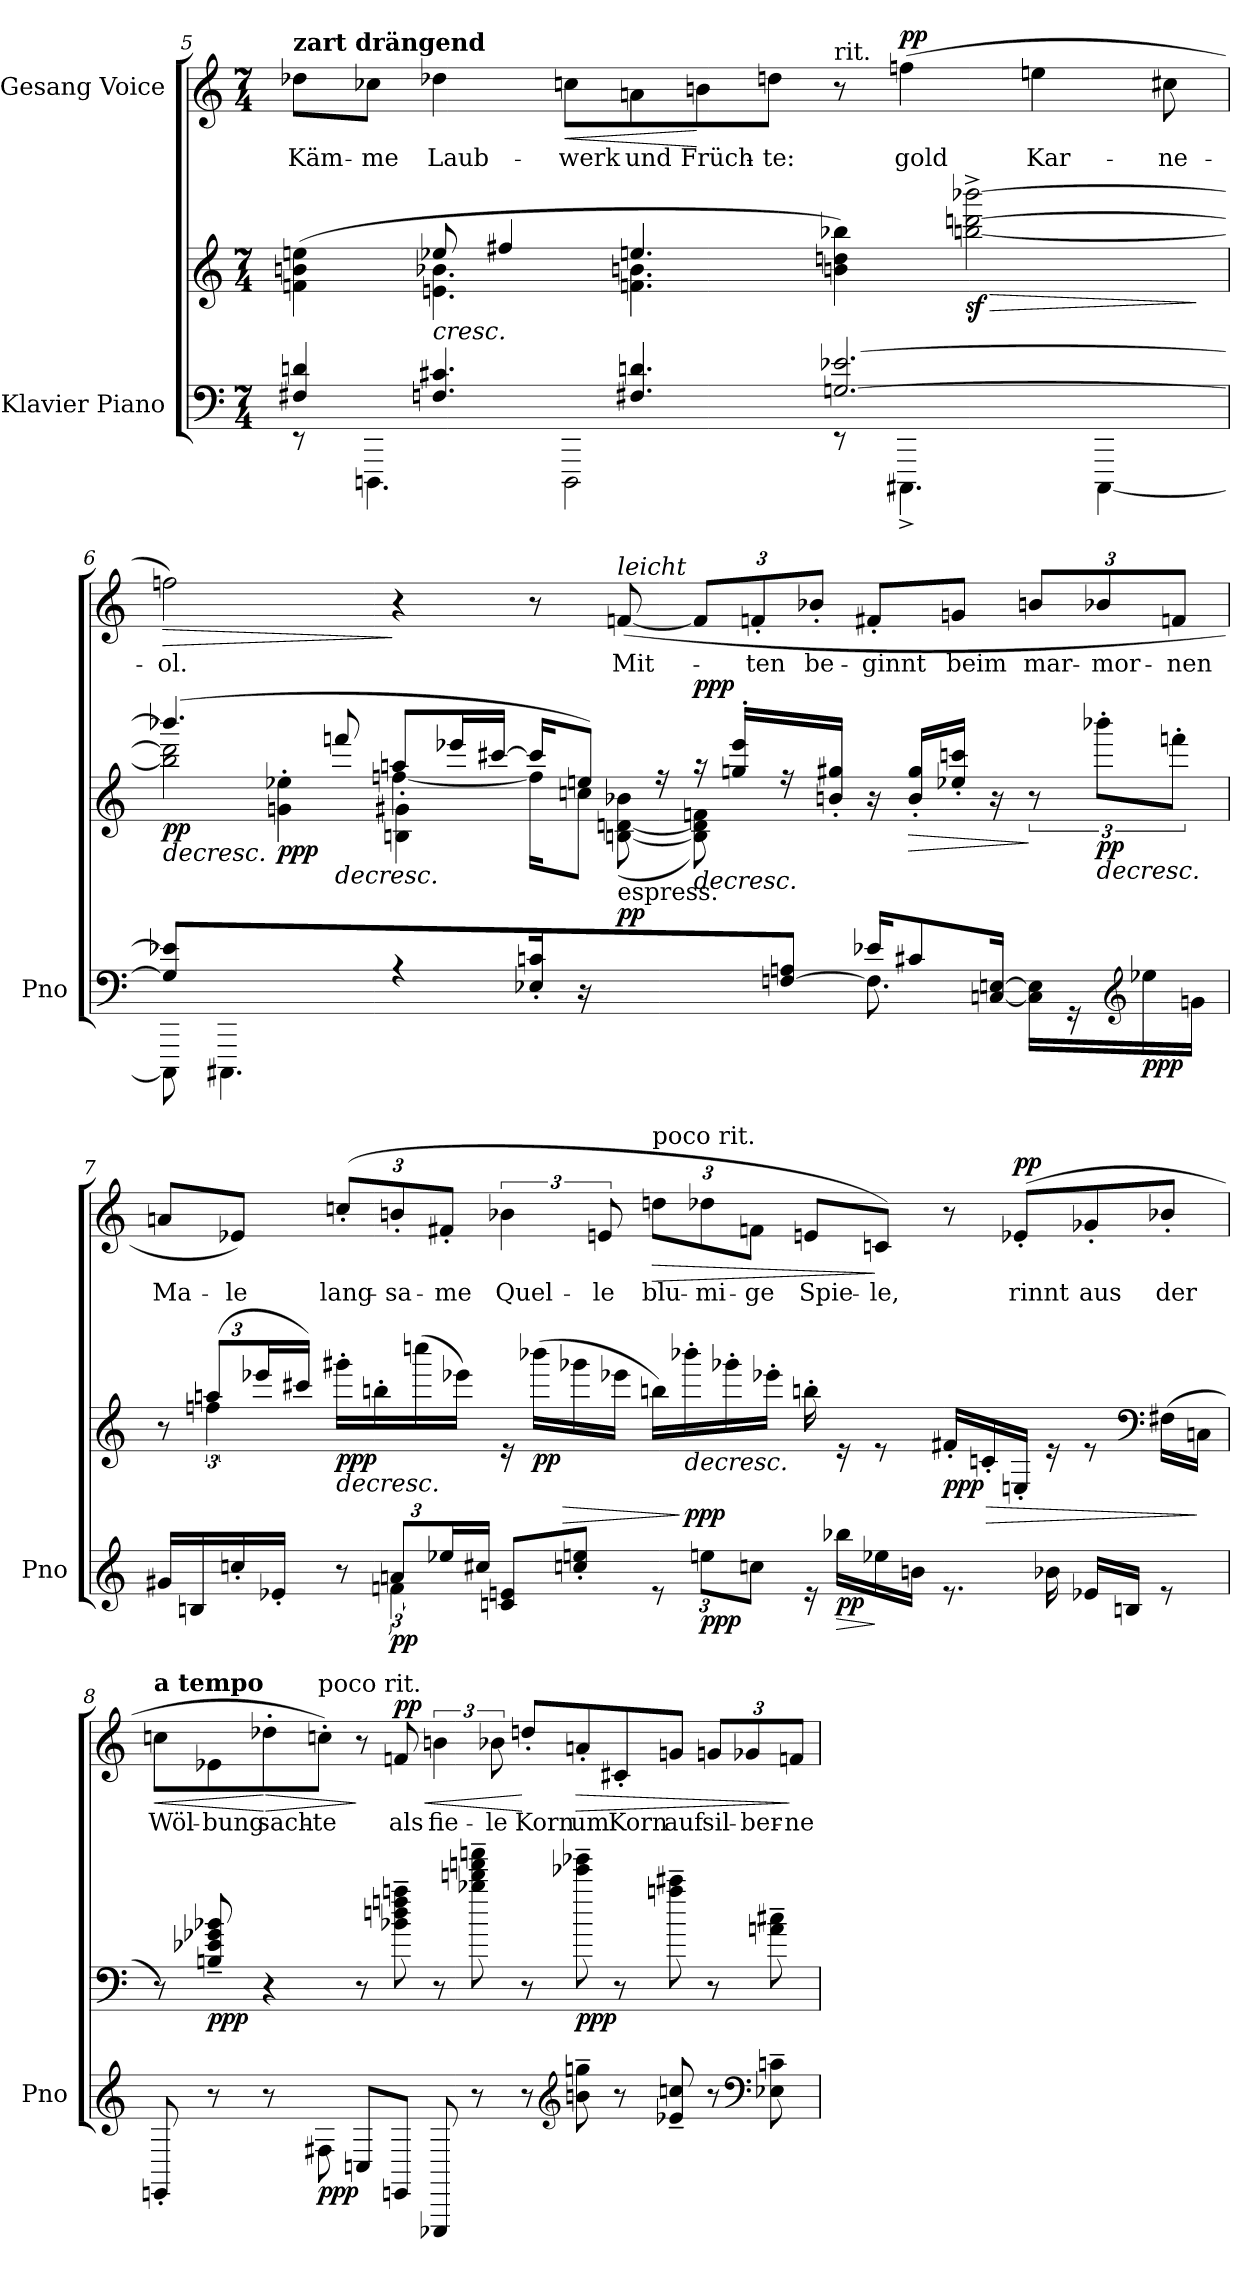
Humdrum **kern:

**kern	**kern	**dynam	**kern	**text	**dynam
*part2	*part2	*part2	*part1	*part1	*part1
*staff3	*staff2	*staff2/3	*staff1	*staff1	*staff1
*I"Klavier Piano	*	*	*I"Gesang Voice	*	*
*I'Pno	*	*	*	*	*
*clefF4	*clefG2	*	*clefG2	*	*
*k[]	*k[]	*	*k[]	*	*
*M7/4	*M7/4	*	*M7/4	*	*
=5	=5	=5	=5	=5	=5
*^	*^	*	*	*	*
!	!	!	!	!	!LO:TX:a:B:t=zart drängend	!	!
!	!	!	!	!	!	!LO:LY:b	!
4F#X/ 4dn/	8rEE	(>4fn\ 4bn\ 4een\	4ryy	.	8dd-X\L	Käm-	.
!	!	!	!	!	!	!LO:LY:b	!
.	4.DDDn\	.	.	.	8cc-X\J	-me	.
!	!	!	!	!LO:HP:b	!	!LO:LY:b	!
4.Fn/ 4.c#X/	.	8ee-X/	4.en\ 4.b-X\	<	4dd-X\	Laub-	.
.	.	4ff#X/	.	.	.	.	.
!	!	!	!	!	!	!LO:LY:b	!LO:HP:b
.	2DDD\	.	.	.	8ccn\L	-werk	<
!	!	!	!	!	!	!LO:LY:b	!
4.F#X/ 4.dn/	.	4.een/	4.fn\ 4.bn\	.	8an\	und	.
!	!	!	!	!	!	!LO:LY:b	!
.	.	.	.	.	8bn\	Früch-	[
!	!	!	!	!	!	!LO:LY:b	!
.	.	.	.	.	8ddn\J	-te:	.
!	!	!	!	!	!LO:TX:a:t=rit.	!	!
[2.Gn/ [2.e-X/	8rEE	4bn\ 4ddn\ 4bb-X\)	4ryy	.	8r	.	.
!	!	!	!	!	!	!LO:LY:b	!LO:DY:a
.	4.CCC#X^\	.	.	.	(>4ffn\	gold	pp
!	!	!	!	!LO:HP:b	!	!	!
!	!	!	!	!LO:DY:n=1:b	!	!	!
.	.	[2bbn\^ [2dddn\^ [2bbb-X\^	2ryy	> sf	.	.	.
!	!	!	!	!	!	!LO:LY:b	!
.	.	.	.	.	4een\	Kar-	.
.	[4CCC#\	.	.	.	.	.	.
!	!	!	!	!	!	!LO:LY:b	!
.	.	.	.	.	8cc#X\	-ne-	.
*v	*v	*	*	*	*	*	*
*	*v	*v	*	*	*	*
.	.	[ ]	.	.	.
!!LO:PB:g=z
=6	=6	=6	=6	=6	=6
*^	*	*	*	*	*
!	!	!	!	!LO:TX:a:B:t=a tempo	!	!
!	!	!LO:TX:a:i:t=espress.	!	!	!	!
!	!	!	!LO:HP:b	!	!LO:LY:b	!LO:HP:b
*	*	*^	*	*	*	*
*	*	*	*^	*	*	*	*
*	*	*	*	*^	*	*	*	*
!	!	!	!	!	!	!LO:DY:n=1:b	!	!	!
*	*	*	*	*	*	*	*^	*	*
4Gn/] 4e-X/]	8CCC#\]	(>4.bbb-X/]	2bbn\] 2dddn\]	4ryy	2..ryy	> pp	2ffn\)	2ryy	-ol.	>
.	4.CCC#X\	.	.	.	.	.	.	.	.	.
!	!	!	!	!	!	!LO:DY:n=2:b	!	!	!	!
4ryy	.	.	.	4gn\' 4ee-X\'	.	ppp	.	.	.	.
!	!	!	!	!	!	!LO:HP:b	!	!	!	!
.	.	8fffn/	.	.	.	>	.	.	.	.
4r	4ryy	8aan/L	[4ffn\	4Bn\' 4g#X\'	.	.	4r	4ryy	.	]
.	.	16eee-X/L	.	.	.	.	.	.	.	.
.	.	[16ccc#X/JJ	.	.	.	.	.	.	.	.
16E-X\' 16cn\'	2ryy	16ccc#/KL]	16ff\KL]	8ryy	.	.	8r	16ryy	.	.
!	!	!	!	!	!	!	!	!	!	!LO:DY:a
!	!	!	!	!	!	!	!	!	!	!LO:DY:n=1:a
16r	.	8een/J)	8ccn\J	.	.	.	.	2...ryy	.	other-dynamics pp
!	!	!	!	!	!	!	!LO:TX:a:i:t=leicht	!	!	!
!LO:TX:a:t=espress.	!	!	!	!	!	!	!	!	!	!
!	!	!	!	!	!	!LO:DY:n=3:a=2	!	!	!LO:LY:b	!
4ryy	.	.	.	8ryy	(>[8Bn\ [8dn\ 8b-X\	pp	(<[8fn/	.	Mit-	.
.	.	16rff	16ryy	.	.	.	.	.	.	.
!	!	!	!	!	!	!LO:HP:b	!	!	!	!
*	*	*	*	*	*	*	*Xbrackettup	*	*	*
!	!	!	!	!	!	!LO:DY:n=4:a	!	!	!	!
.	.	16raa	4ryy	8ryy	8B\] 8d\] 8fn\L)	> ppp	12f/L]	.	.	.
.	.	16ggn/' 16eee-/'LL	.	.	.	.	.	.	.	.
!	!	!	!	!	!	!	!	!	!LO:LY:b	!
.	.	.	.	.	.	.	12fn'/	.	-ten	.
[8Fn/ 8An/J	.	16r	.	8ryy	2ryy	.	.	.	.	.
!	!	!	!	!	!	!	!	!	!LO:LY:b	!
.	.	.	.	.	.	.	12b-X'/J	.	be-	.
.	.	16bn/' 16gg#X/'JJ	.	.	.	.	.	.	.	.
!	!	!	!	!	!	!	!	!	!LO:LY:b	!
16e-X/KL	8.Fn\]	16r	2ryy	2ryy	.	.	8f#X'/L	.	-ginnt	.
!	!	!	!	!	!	!LO:HP:b	!	!	!	!
8c#X/	.	16b/' 16gg#/'LL	.	.	.	>	.	.	.	.
!	!	!	!	!	!	!	!	!	!LO:LY:b	!
.	.	16ee-X/' 16cccn/'JJ	.	.	.	.	8gn/J	.	beim	.
[16Cn/ [16En/Jk	16ryy	16r	.	.	.	.	.	.	.	.
!	!	!	!	!	!	!	!	!	!LO:LY:b	!
16C\] 16E\]LL	4ryy	12r	.	.	.	]	12bn/L	.	mar-	.
16rGG	.	.	.	.	.	]	.	.	.	.
!	!	!	!	!	!	!LO:HP:b	!	!	!LO:LY:b	!
!	!	!	!	!	!	!LO:DY:n=5:b	!	!	!	!
.	.	12bbb-X'\L	.	.	.	> pp	12b-X/	.	-mor-	.
*clefG2	*	*	*	*	*	*	*	*	*	*
!	!	!	!	!	!	!LO:DY:n=6:b=2	!	!	!	!
16ee-X\	.	.	.	.	8ryy	ppp	.	.	.	.
!	!	!	!	!	!	!	!	!	!LO:LY:b	!
.	.	12fffn'\J	.	.	.	.	12fn/J	.	-nen	.
16gn\JJ	.	.	.	.	.	.	.	.	.	.
*v	*v	*	*	*	*	*	*	*	*	*
*	*v	*v	*v	*v	*	*	*	*	*
.	.	]	.	.	.	.
*	*	*	*v	*v	*	*
!!LO:LB:g=z
=7	=7	=7	=7	=7	=7
*^	*^	*	*	*	*
*	*	*Xbrackettup	*brackettup	*	*	*	*
*	*	*	*	*	*^	*	*
!	!	!	!	!	!	!	!LO:LY:b	!
*	*	*	*	*	*v	*v	*	*
16g#X/LL	4ryy	12r	12ryy	.	8an/L	Ma-	.
16Bn/	.	.	.	.	.	.	.
.	.	(>12aan/L	6ffn\	.	.	.	.
!	!	!	!	!	!	!LO:LY:b	!
16ccn'/	.	.	.	.	8e-X/J)	-le	.
.	.	24eee-X/L	.	.	.	.	.
16e-X'/JJ	.	.	.	.	.	.	.
.	.	24ccc#X/JJ)	.	.	.	.	.
*Xbrackettup	*brackettup	*	*	*	*	*	*
!	!	!	!	!LO:HP:n=1:b	!	!LO:LY:b	!
!	!	!	!	!LO:DY:n=1:b	!	!	!
12r	12ryy	16ggg#X'\LL	4ryy	] ] > ppp	(>12ccn'/L	lang-	.
.	.	16bbn'\	.	.	.	.	.
!	!	!	!	!LO:DY:n=2:b=2	!	!LO:LY:b	!
12an/L	6fn\	.	.	pp	12bn'/	-sa-	.
.	.	(>16ccccn\	.	.	.	.	.
!	!	!	!	!	!	!LO:LY:b	!
24ee-X/L	.	.	.	.	12f#X'/J	-me	.
.	.	16eee-X\JJ)	.	.	.	.	.
24cc#X/JJ	.	.	.	.	.	.	.
*	*	*	*	*	*brackettup	*	*
!	!	!	!	!	!	!LO:LY:b	!
8cn/ 8en/L	4ryy	16re	4ryy	]	6b-X\	Quel-	.
!	!	!	!	!LO:HP:b	!	!	!
!	!	!	!	!LO:DY:n=3:b	!	!	!
.	.	(>16bbb-X\LL	.	> pp	.	.	.
8ccn/' 8een/'J	.	16ggg-X\	.	.	.	.	.
!	!	!	!	!	!	!LO:LY:b	!
.	.	.	.	.	12en/	-le	.
.	.	16eee-X\JJ	.	.	.	.	.
*	*	*	*	*	*Xbrackettup	*	*
!	!	!	!	!	!LO:TX:a:t=poco rit.	!	!
!	!	!	!	!	!	!LO:LY:b	!LO:HP:b
12re	1ryy	16bbn\LL)	1ryy	.	12ddn\L	blu-	>
!	!	!	!	!LO:HP:n=1:b	!	!	!
!	!	!	!	!LO:DY:n=4:b	!	!	!
.	.	16bbb-X'\	.	] > ppp	.	.	.
!	!	!	!	!LO:DY:n=5:b=2	!	!LO:LY:b	!
12een\L	.	.	.	ppp	12dd-X\	-mi-	.
.	.	16ggg-X'\	.	.	.	.	.
!	!	!	!	!	!	!LO:LY:b	!
12ccn\J	.	.	.	.	12fn\J	-ge	.
.	.	16eee-X'\JJ	.	.	.	.	.
!	!	!	!	!	!	!LO:LY:b	!
16re	.	16bbn'\	.	.	8en/L	Spie-	.
!	!	!	!	!LO:HP:b=2	!	!	!
!	!	!	!	!LO:DY:n=6:b=2	!	!	!
16bb-X\LL	.	16re	.	> ] pp	.	.	.
!	!	!	!	!	!	!LO:LY:b	!
16ee-X\	.	8re	.	.	8cn/J)	-le,	]
16bn\JJ	.	.	.	.	.	.	.
!	!	!	!	!LO:HP:b	!	!	!
!	!	!	!	!LO:DY:n=7:b	!	!	!
8.re	.	16f#X'/LL	.	> ppp	8r	.	.
.	.	16cn'/	.	.	.	.	.
!	!	!	!	!	!	!LO:LY:b	!LO:DY:a
.	.	16En'/JJ	.	.	(<8e-X'/L	rinnt	pp
16b-X\	.	16re	.	.	.	.	.
!	!	!	!	!	!	!LO:LY:b	!
16e-X/LL	.	8re	.	.	8g-X'/	aus	.
16Bn/JJ	.	.	.	.	.	.	.
*	*	*clefF4	*	*	*	*	*
!	!	!	!	!	!	!LO:LY:b	!
8re	.	(<16F#X\LL	.	.	8b-X'/J	der	.
.	.	16Cn\JJ	.	]	.	.	.
*v	*v	*	*	*	*	*	*
*	*v	*v	*	*	*	*
!!LO:LB:g=z
=8	=8	=8	=8	=8	=8
!	!	!	!LO:TX:a:B:t=a tempo	!	!
!	!	!	!	!LO:LY:b	!LO:HP:b
8EEn'/	8r)	.	8ccn\L	Wöl-	<
!	!	!LO:DY:b	!	!LO:LY:b	!
8r	8Bn/~ 8e-X/~ 8g-X/~ 8b-X/~	ppp	8e-X\	-bung	.
!	!	!	!	!LO:LY:b	!LO:HP:n=1:b
8r	4r	.	8dd-X'\	sach-	[ >
!	!	!	!LO:TX:a:t=poco rit.	!	!
!	!	!LO:DY:b=2	!	!LO:LY:b	!
8F#X\	.	ppp	8ccn'\J)	-te	.
8Cn/L	8r	.	8r	.	]
!	!	!	!	!LO:LY:b	!LO:HP:b
!	!	!	!	!	!LO:DY:n=1:a
8EEn/J	8b-X\~ 8ddn\~ 8ffn\~ 8aan\~	.	8fn/	als	< pp
*	*	*	*brackettup	*	*
!	!	!	!	!LO:LY:b	!
8EEE-X/	8r	.	6bn\	fie-	.
8r	8bb-X\~ 8dddn\~ 8fffn\~ 8aaan\~	.	.	.	.
!	!	!	!	!LO:LY:b	!
.	.	.	12b-X\	-le	.
!	!	!	!	!LO:LY:b	!
8r	8r	]	8ddn'/L	Korn	[
*clefG2	*	*	*	*	*
!	!	!LO:DY:b	!	!LO:LY:b	!LO:HP:b
8bn\~ 8ggn\~	8eee-X\~ 8ggg-X\~	ppp	8an'/	um	>
!	!	!	!	!LO:LY:b	!
8r	8r	.	8c#X'/	Korn	.
!	!	!	!	!LO:LY:b	!
8e-X/~ 8ccn/~	8aan\~ 8ccc#X\~	.	8gn/J	auf	.
*	*	*	*Xbrackettup	*	*
!	!	!	!	!LO:LY:b	!
8r	8r	.	12gn/L	sil-	.
!	!	!	!	!LO:LY:b	!
.	.	.	12g-X/	-ber-	.
*clefF4	*	*	*	*	*
8E-X\~ 8cn\~	8an\~ 8cc#X\~	.	.	.	.
!	!	!	!	!LO:LY:b	!
.	.	.	12fn/J	-ne	]
=	=	=	=	=	=
*-	*-	*-	*-	*-	*-
